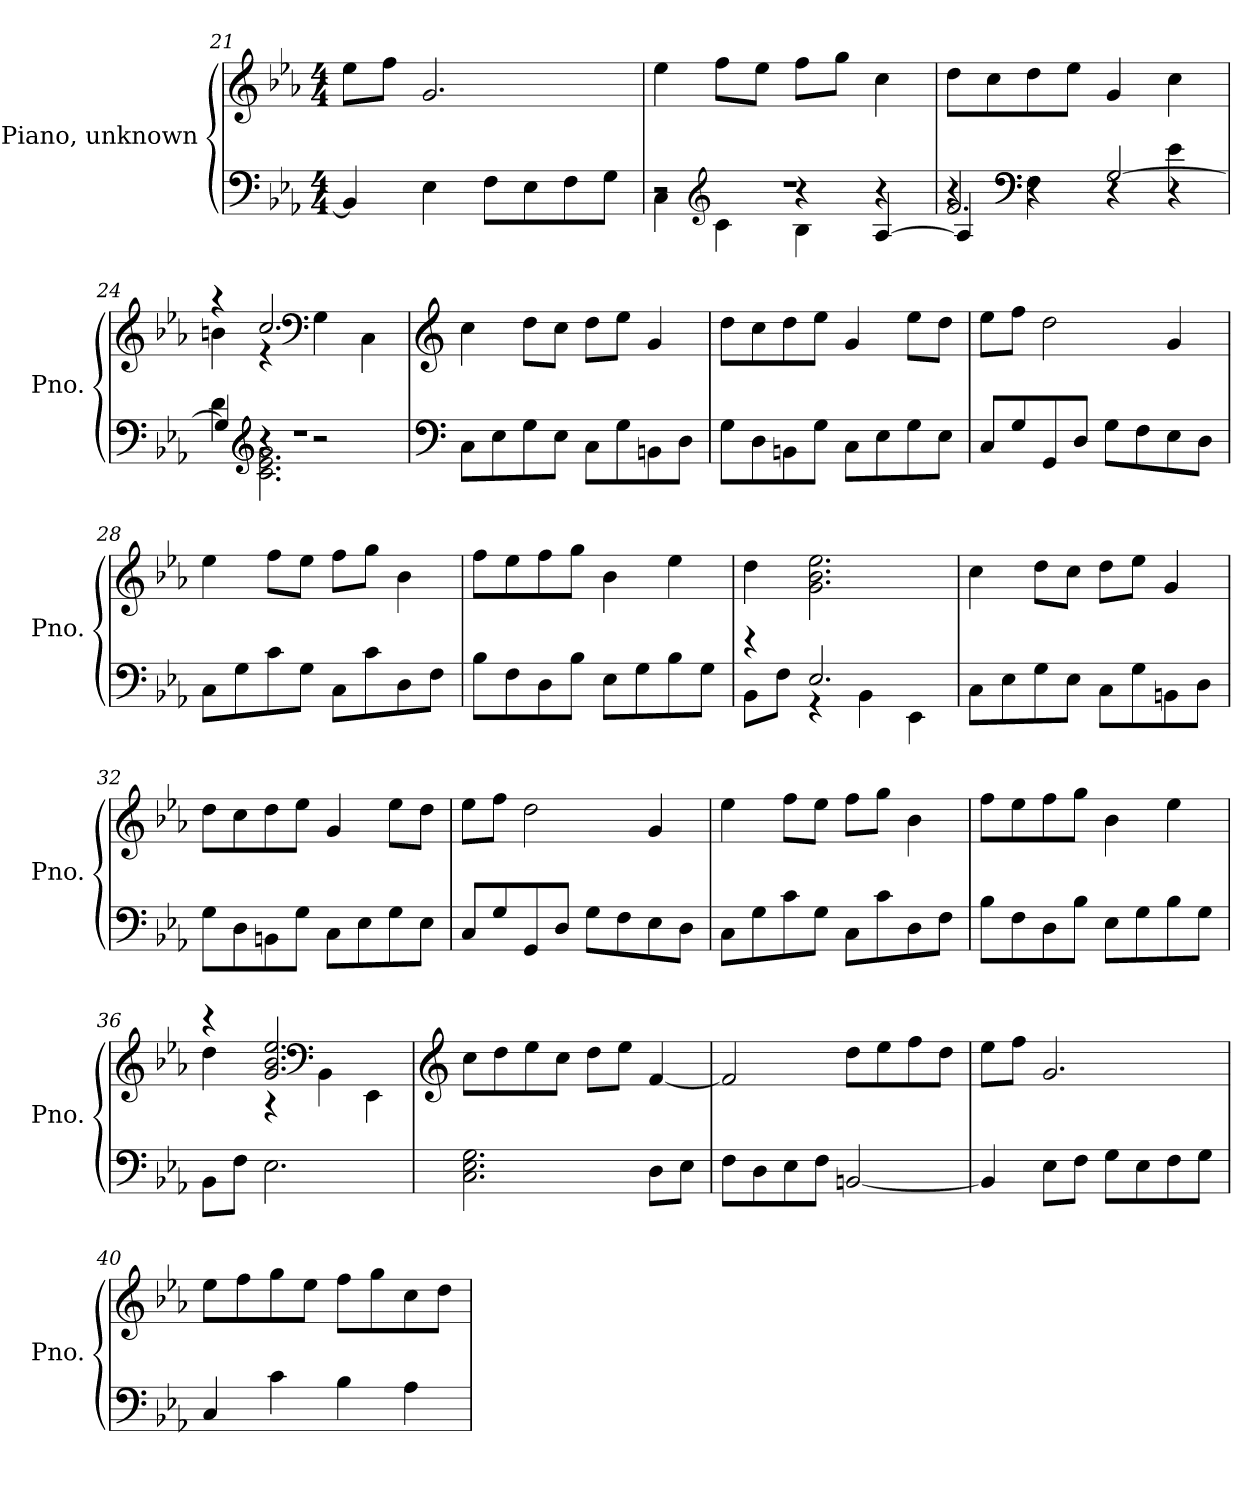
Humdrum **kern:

**kern	**kern
*part1	*part1
*staff2	*staff1
*I"Piano, unknown	*
*I'Pno.	*
*clefF4	*clefG2
*k[b-e-a-]	*k[b-e-a-]
*M4/4	*M4/4
=21	=21
4BB/]	8ee-\L
.	8ff\J
4E-\	2.g/
8F\L	.
8E-\	.
8F\	.
8G\J	.
!!LO:LB:g=z
=22	=22
*^	*
*	*^	*
1r	4C\	2r	4ee-\
*clefG2	*	*	*
.	4c\	.	8ff\L
.	.	.	8ee-\J
.	4B-\	4r	8ff\L
.	.	.	8gg\J
.	4r	[4A-/	4cc\
=23	=23	=23	=23
2.f/	4r	4A-/]	8dd\L
.	.	.	8cc\
*clefF4	*	*	*
.	4F\	4r	8dd\
.	.	.	8ee-\J
.	4r	[2G/	4g/
4r	4e-\	.	4cc\
=24	=24	=24	=24
*	*	*	*^
1r	4d\	4G/]	4r	4bn\
*clefG2	*	*	*	*
.	2.c\ 2.e-\ 2.g\	4r	2.cc/	4r
*	*	*	*clefF4	*
.	.	2r	.	4G\
.	.	.	.	4C\
*v	*v	*v	*	*
*	*v	*v
=25	=25
*clefF4	*clefG2
8C\L	4cc\
8E-\	.
8G\	8dd\L
8E-\J	8cc\J
8C\L	8dd\L
8G\	8ee-\J
8BBn\	4g/
8D\J	.
!!LO:LB:g=z
=26	=26
8G\L	8dd\L
8D\	8cc\
8BBn\	8dd\
8G\J	8ee-\J
8C\L	4g/
8E-\	.
8G\	8ee-\L
8E-\J	8dd\J
=27	=27
8C/L	8ee-\L
8G/	8ff\J
8GG/	2dd\
8D/J	.
8G\L	.
8F\	.
8E-\	4g/
8D\J	.
=28	=28
8C\L	4ee-\
8G\	.
8c\	8ff\L
8G\J	8ee-\J
8C\L	8ff\L
8c\	8gg\J
8D\	4b-\
8F\J	.
=29	=29
8B-\L	8ff\L
8F\	8ee-\
8D\	8ff\
8B-\J	8gg\J
8E-\L	4b-\
8G\	.
8B-\	4ee-\
8G\J	.
=30	=30
*^	*
4r	8BB-\L	4dd\
.	8F\J	.
2.E-/	4r	2.g\ 2.b-\ 2.ee-\
.	4BB-\	.
.	4EE-\	.
*v	*v	*
!!LO:PB:g=z
=31	=31
8C\L	4cc\
8E-\	.
8G\	8dd\L
8E-\J	8cc\J
8C\L	8dd\L
8G\	8ee-\J
8BBn\	4g/
8D\J	.
=32	=32
8G\L	8dd\L
8D\	8cc\
8BBn\	8dd\
8G\J	8ee-\J
8C\L	4g/
8E-\	.
8G\	8ee-\L
8E-\J	8dd\J
=33	=33
8C/L	8ee-\L
8G/	8ff\J
8GG/	2dd\
8D/J	.
8G\L	.
8F\	.
8E-\	4g/
8D\J	.
=34	=34
8C\L	4ee-\
8G\	.
8c\	8ff\L
8G\J	8ee-\J
8C\L	8ff\L
8c\	8gg\J
8D\	4b-\
8F\J	.
=35	=35
8B-\L	8ff\L
8F\	8ee-\
8D\	8ff\
8B-\J	8gg\J
8E-\L	4b-\
8G\	.
8B-\	4ee-\
8G\J	.
!!LO:LB:g=z
=36	=36
*	*^
8BB-\L	4r	4dd\
8F\J	.	.
2.E-\	2.g/ 2.b-/ 2.ee-/	4r
*	*clefF4	*
.	.	4BB-\
.	.	4EE-\
*	*v	*v
=37	=37
*	*clefG2
2.C\ 2.E-\ 2.G\	8cc\L
.	8dd\
.	8ee-\
.	8cc\J
.	8dd\L
.	8ee-\J
8D\L	[4f/
8E-\J	.
=38	=38
8F\L	2f/]
8D\	.
8E-\	.
8F\J	.
[2BBn/	8dd\L
.	8ee-\
.	8ff\
.	8dd\J
=39	=39
4BB/]	8ee-\L
.	8ff\J
8E-\L	2.g/
8F\J	.
8G\L	.
8E-\	.
8F\	.
8G\J	.
=40	=40
4C/	8ee-\L
.	8ff\
4c\	8gg\
.	8ee-\J
4B-\	8ff\L
.	8gg\
4A-\	8cc\
.	8dd\J
=	=
*-	*-
